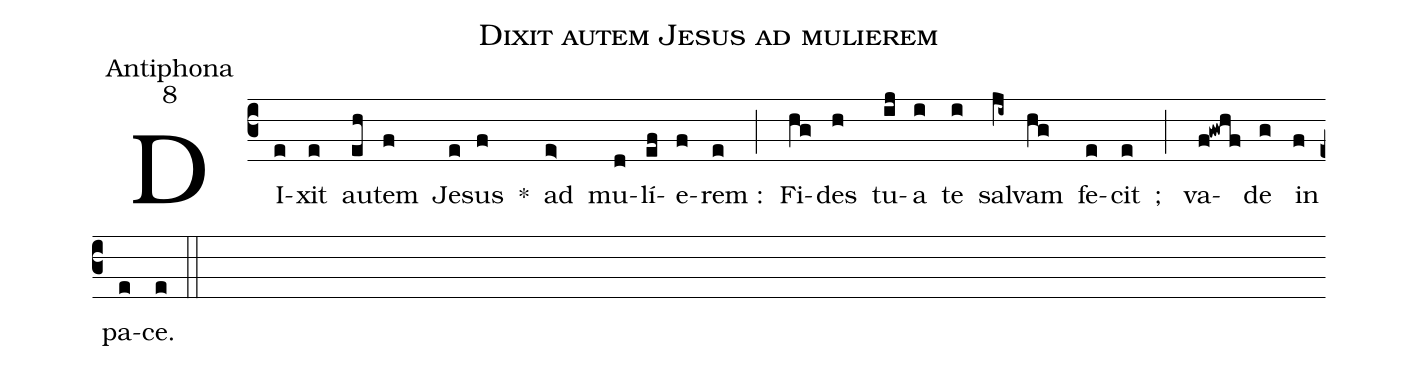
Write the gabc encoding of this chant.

name:Dixit autem Jesus ad mulierem;
office-part:Antiphona;
mode:8;
%%
(c3) DI(e)xit(e) au(eh)tem(f) Je(e)sus(f) *() ad(e>) mu(d)lí(ef)e(f)rem :(e) (;) Fi(hg)des(h) tu(ij)a(i) te(i) sal(ji~)vam(hg) fe(e)cit(e) ; (;) va(f!gwhf)de(g) in(f) pa(e)ce.(e) (::)
